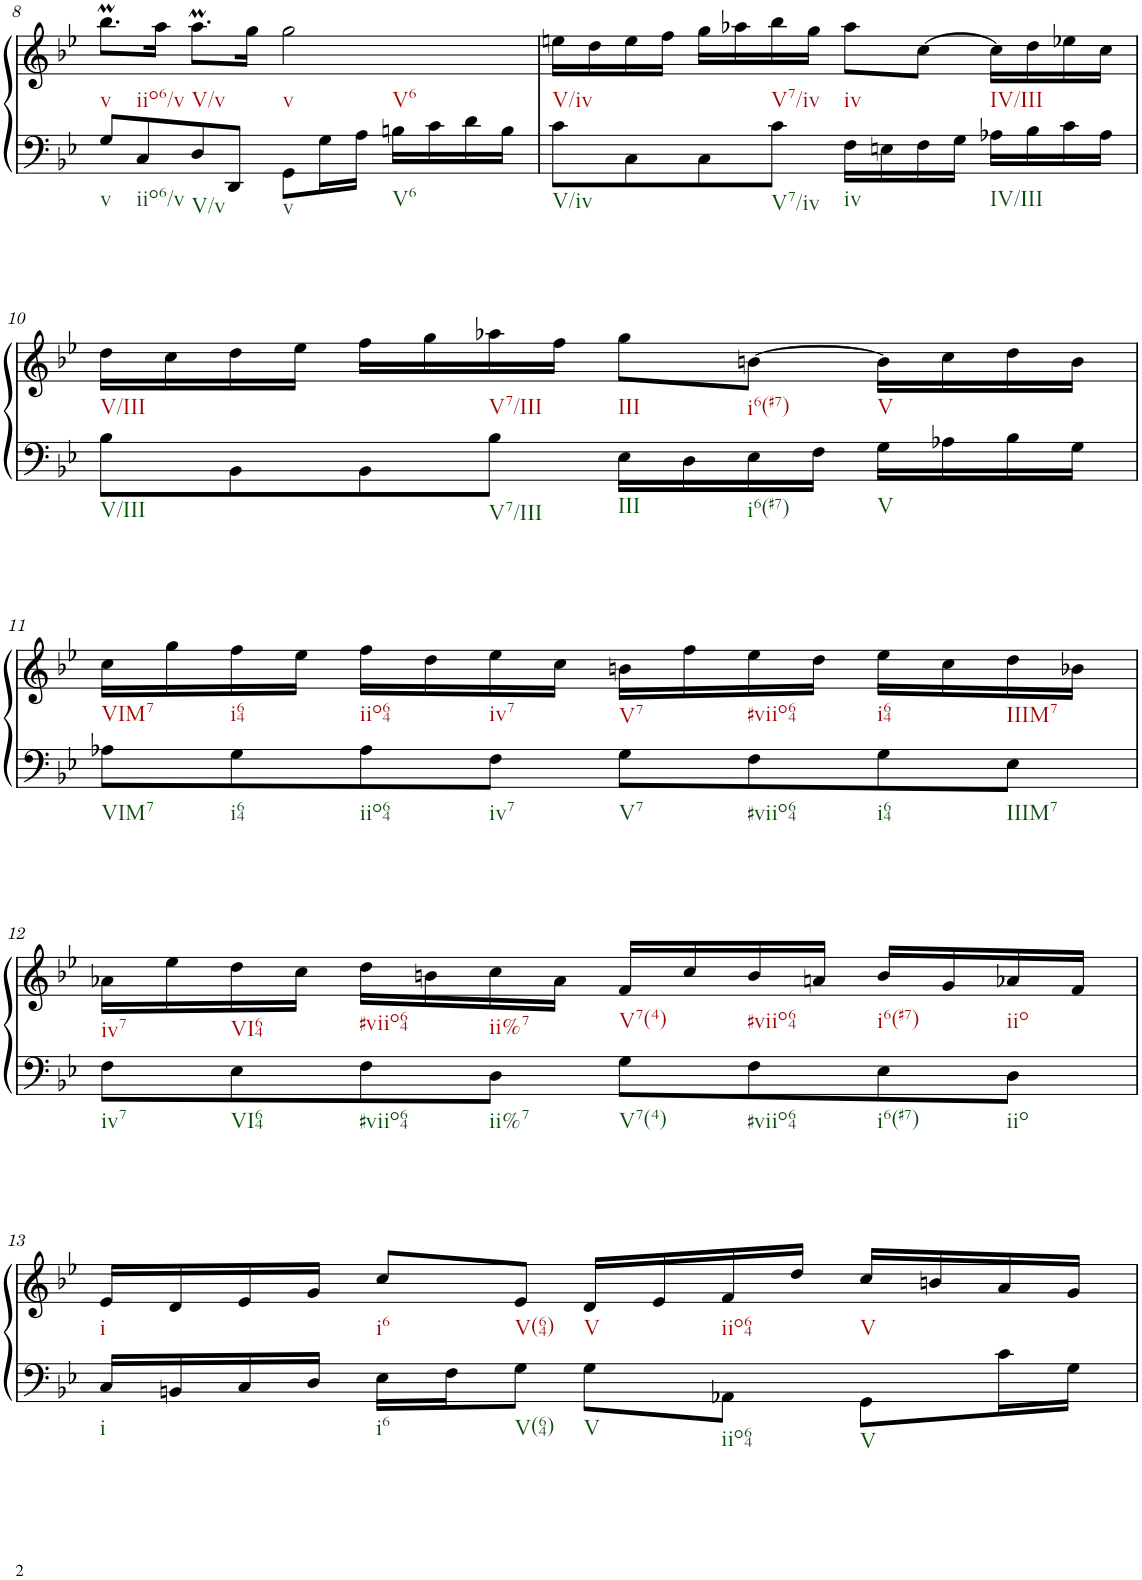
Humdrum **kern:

**kern	**kern
*part1	*part1
*staff2	*staff1
*I"unbenannt2	*
!!LO:PB:g=z
*clefF4	*clefG2
*k[b-e-]	*k[b-e-]
*M4/4	*M4/4
=8	=8
8G/L	8.bb-M\L
8C/	.
.	16aa\Jk
8D/	8.aam\L
8DD/J	.
.	16gg\Jk
8GG\L	2gg\
16G\L	.
16A\JJ	.
16Bn\LL	.
16c\	.
16d\	.
16B\JJ	.
=9	=9
8c\L	16een\LL
.	16dd\
8C\	16ee\
.	16ff\JJ
8C\	16gg\LL
.	16aa-X\
8c\J	16bb-\
.	16gg\JJ
16F\LL	8aa-\L
16En\	.
16F\	[8cc\J
16G\JJ	.
16A-X\LL	16cc\LL]
16B-\	16dd\
16c\	16ee-X\
16A-\JJ	16cc\JJ
!!LO:LB:g=z
=10	=10
8B-\L	16dd\LL
.	16cc\
8BB-\	16dd\
.	16ee-\JJ
8BB-\	16ff\LL
.	16gg\
8B-\J	16aa-X\
.	16ff\JJ
16E-\LL	8gg\L
16D\	.
16E-\	[8bn\J
16F\JJ	.
16G\LL	16b\LL]
16A-X\	16cc\
16B-\	16dd\
16G\JJ	16b\JJ
!!LO:LB:g=z
=11	=11
8A-X\L	16cc\LL
.	16gg\
8G\	16ff\
.	16ee-\JJ
8A-\	16ff\LL
.	16dd\
8F\J	16ee-\
.	16cc\JJ
8G\L	16bn\LL
.	16ff\
8F\	16ee-\
.	16dd\JJ
8G\	16ee-\LL
.	16cc\
8E-\J	16dd\
.	16b-X\JJ
!!LO:LB:g=z
=12	=12
8F\L	16a-X\LL
.	16ee-\
8E-\	16dd\
.	16cc\JJ
8F\	16dd\LL
.	16bn\
8D\J	16cc\
.	16a-\JJ
8G\L	16f/LL
.	16cc/
8F\	16b/
.	16an/JJ
8E-\	16b/LL
.	16g/
8D\J	16a-X/
.	16f/JJ
!!LO:LB:g=z
=13	=13
16C/LL	16e-/LL
16BBn/	16d/
16C/	16e-/
16D/JJ	16g/JJ
16E-\LL	8cc/L
16F\J	.
8G\J	8e-/J
8G\L	16d/LL
.	16e-/
8AA-X\J	16f/
.	16dd/JJ
8GG\L	16cc/LL
.	16bn/
16c\L	16a/
16G\JJ	16g/JJ
=	=
*-	*-
